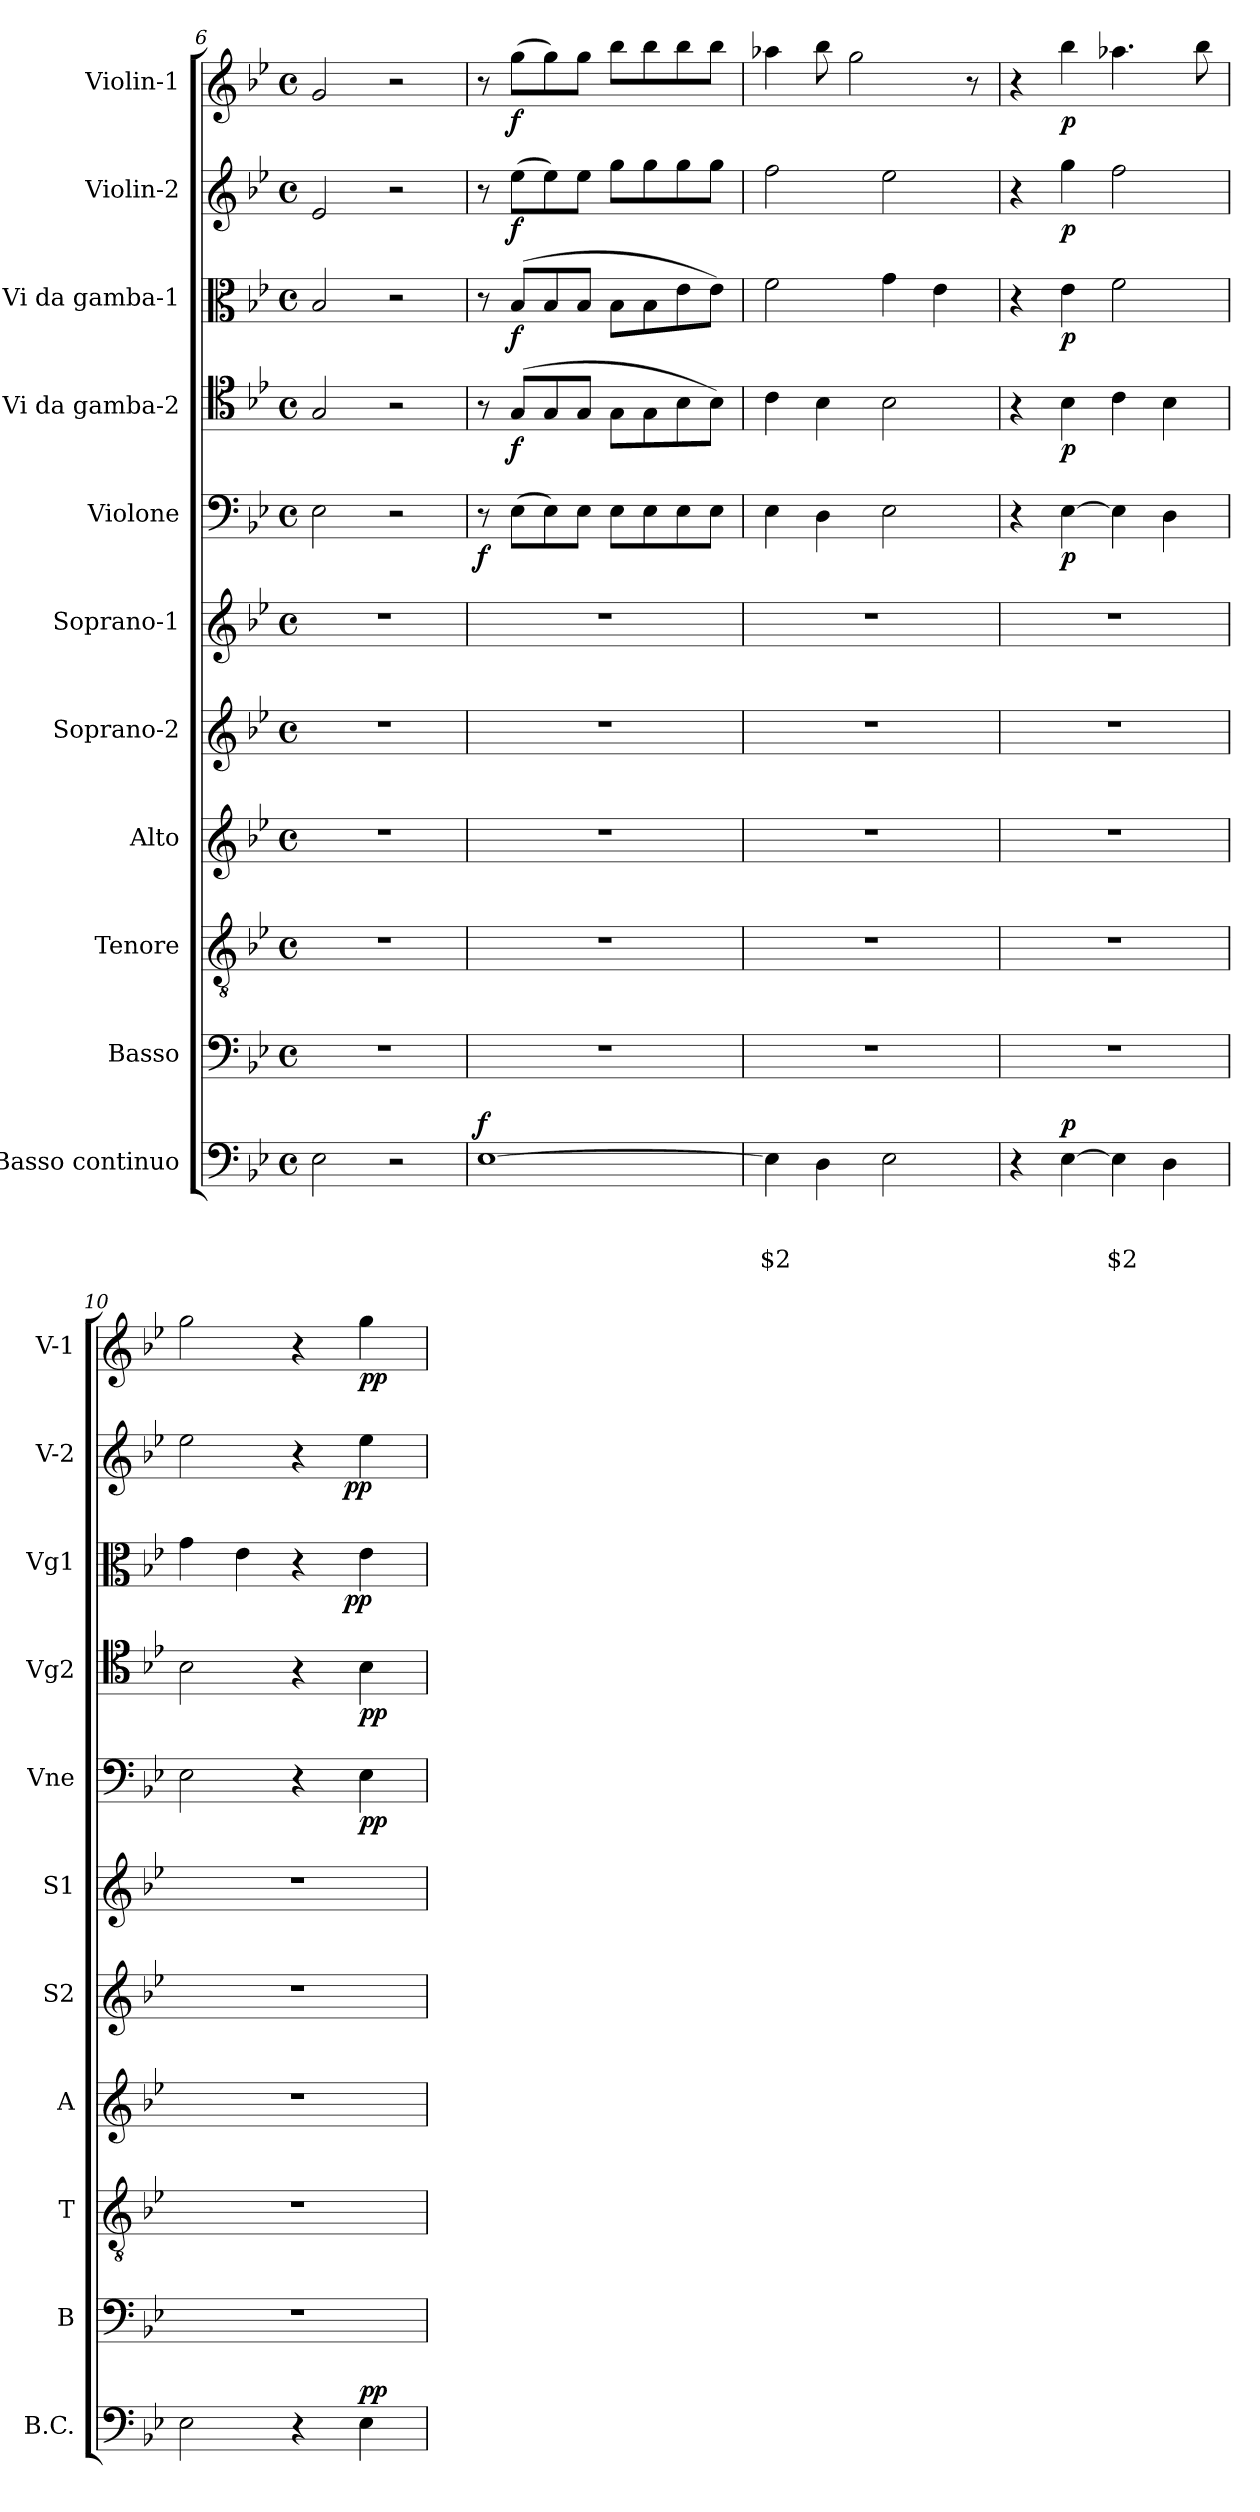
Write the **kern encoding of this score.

**kern	**text	**text	**text	**dynam	**kern	**kern	**kern	**kern	**kern	**kern	**dynam	**kern	**dynam	**kern	**dynam	**kern	**dynam	**kern	**dynam
*part11	*part11	*part11	*part11	*part11	*part10	*part9	*part8	*part7	*part6	*part5	*part5	*part4	*part4	*part3	*part3	*part2	*part2	*part1	*part1
*staff11	*staff11	*staff11	*staff11	*staff11	*staff10	*staff9	*staff8	*staff7	*staff6	*staff5	*staff5	*staff4	*staff4	*staff3	*staff3	*staff2	*staff2	*staff1	*staff1
*I"Basso continuo	*	*	*	*	*I"Basso	*I"Tenore	*I"Alto	*I"Soprano-2	*I"Soprano-1	*I"Violone	*	*I"Vi da gamba-2	*	*I"Vi da gamba-1	*	*I"Violin-2	*	*I"Violin-1	*
*I'B.C.	*	*	*	*	*I'B	*I'T	*I'A	*I'S2	*I'S1	*I'Vne	*	*I'Vg2	*	*I'Vg1	*	*I'V-2	*	*I'V-1	*
*clefF4	*	*	*	*	*clefF4	*clefGv2	*clefG2	*clefG2	*clefG2	*clefF4	*	*clefC4	*	*clefC3	*	*clefG2	*	*clefG2	*
*k[b-e-]	*	*	*	*	*k[b-e-]	*k[b-e-]	*k[b-e-]	*k[b-e-]	*k[b-e-]	*k[b-e-]	*	*k[b-e-]	*	*k[b-e-]	*	*k[b-e-]	*	*k[b-e-]	*
*B-:	*	*	*	*	*B-:	*B-:	*B-:	*B-:	*B-:	*B-:	*	*B-:	*	*B-:	*	*B-:	*	*B-:	*
*M4/4	*	*	*	*	*M4/4	*M4/4	*M4/4	*M4/4	*M4/4	*M4/4	*	*M4/4	*	*M4/4	*	*M4/4	*	*M4/4	*
*met(c)	*	*	*	*	*met(c)	*met(c)	*met(c)	*met(c)	*met(c)	*met(c)	*	*met(c)	*	*met(c)	*	*met(c)	*	*met(c)	*
=6	=6	=6	=6	=6	=6	=6	=6	=6	=6	=6	=6	=6	=6	=6	=6	=6	=6	=6	=6
2E-\	.	.	.	.	1r	1r	1r	1r	1r	2E-\	.	2G/	.	2B-/	.	2e-/	.	2g/	.
2r	.	.	.	.	.	.	.	.	.	2r	.	2r	.	2r	.	2r	.	2r	.
!!LO:PB:g=z
=7	=7	=7	=7	=7	=7	=7	=7	=7	=7	=7	=7	=7	=7	=7	=7	=7	=7	=7	=7
!	!	!	!	!LO:DY:a	!	!	!	!	!	!	!LO:DY:b	!	!	!	!	!	!	!	!
[1E-	.	.	.	f	1r	1r	1r	1r	1r	8r	f	8r	.	8r	.	8r	.	8r	.
!	!	!	!	!	!	!	!	!	!	!	!	!	!LO:DY:b	!	!LO:DY:b	!	!LO:DY:b	!	!LO:DY:b
.	.	.	.	.	.	.	.	.	.	(>8E-\L	.	(>8G/L	f	(>8B-/L	f	(>8ee-\L	f	(>8gg\L	f
.	.	.	.	.	.	.	.	.	.	8E-\)	.	8G/	.	8B-/	.	8ee-\)	.	8gg\)	.
.	.	.	.	.	.	.	.	.	.	8E-\J	.	8G/J	.	8B-/J	.	8ee-\J	.	8gg\J	.
.	.	.	.	.	.	.	.	.	.	8E-\L	.	8G\L	.	8B-\L	.	8gg\L	.	8bb-\L	.
.	.	.	.	.	.	.	.	.	.	8E-\	.	8G\	.	8B-\	.	8gg\	.	8bb-\	.
.	.	.	.	.	.	.	.	.	.	8E-\	.	8B-\	.	8e-\	.	8gg\	.	8bb-\	.
.	.	.	.	.	.	.	.	.	.	8E-\J	.	8B-\J)	.	8e-\J)	.	8gg\J	.	8bb-\J	.
=8	=8	=8	=8	=8	=8	=8	=8	=8	=8	=8	=8	=8	=8	=8	=8	=8	=8	=8	=8
!	!	!	!LO:LY:b	!	!	!	!	!	!	!	!	!	!	!	!	!	!	!	!
4E-\]	.	.	$2	.	1r	1r	1r	1r	1r	4E-\	.	4c\	.	2f\	.	2ff\	.	4aa-X\	.
4D\	.	.	.	.	.	.	.	.	.	4D\	.	4B-\	.	.	.	.	.	8bb-\	.
.	.	.	.	.	.	.	.	.	.	.	.	.	.	.	.	.	.	2gg\	.
2E-\	.	.	.	.	.	.	.	.	.	2E-\	.	2B-\	.	4g\	.	2ee-\	.	.	.
.	.	.	.	.	.	.	.	.	.	.	.	.	.	4e-\	.	.	.	.	.
.	.	.	.	.	.	.	.	.	.	.	.	.	.	.	.	.	.	8r	.
=9	=9	=9	=9	=9	=9	=9	=9	=9	=9	=9	=9	=9	=9	=9	=9	=9	=9	=9	=9
4r	.	.	.	.	1r	1r	1r	1r	1r	4r	.	4r	.	4r	.	4r	.	4r	.
!	!	!	!	!LO:DY:a	!	!	!	!	!	!	!LO:DY:b	!	!LO:DY:b	!	!LO:DY:b	!	!LO:DY:b	!	!LO:DY:b
[4E-\	.	.	.	p	.	.	.	.	.	[4E-\	p	4B-\	p	4e-\	p	4gg\	p	4bb-\	p
!	!	!	!LO:LY:b	!	!	!	!	!	!	!	!	!	!	!	!	!	!	!	!
4E-\]	.	.	$2	.	.	.	.	.	.	4E-\]	.	4c\	.	2f\	.	2ff\	.	4.aa-X\	.
4D\	.	.	.	.	.	.	.	.	.	4D\	.	4B-\	.	.	.	.	.	.	.
.	.	.	.	.	.	.	.	.	.	.	.	.	.	.	.	.	.	8bb-\	.
=10	=10	=10	=10	=10	=10	=10	=10	=10	=10	=10	=10	=10	=10	=10	=10	=10	=10	=10	=10
*	*	*	*	*	*	*	*	*	*	*	*	*	*	*^	*	*^	*	*	*
2E-\	.	.	.	.	1r	1r	1r	1r	1r	2E-\	.	2B-\	.	4g\	2ryy	.	2ee-\	2ryy	.	2gg\	.
.	.	.	.	.	.	.	.	.	.	.	.	.	.	4e-\	.	.	.	.	.	.	.
4r	.	.	.	.	.	.	.	.	.	4r	.	4r	.	4r	8..ryy	.	4r	8..ryy	.	4r	.
!	!	!	!	!	!	!	!	!	!	!	!	!	!	!	!	!LO:DY:b	!	!	!LO:DY:b	!	!
.	.	.	.	.	.	.	.	.	.	.	.	.	.	.	4ryy	pp	.	4ryy	pp	.	.
!	!	!	!	!LO:DY:a	!	!	!	!	!	!	!LO:DY:b	!	!LO:DY:b	!	!	!	!	!	!	!	!LO:DY:b
4E-\	.	.	.	pp	.	.	.	.	.	4E-\	pp	4B-\	pp	4e-\	.	.	4ee-\	.	.	4gg\	pp
.	.	.	.	.	.	.	.	.	.	.	.	.	.	.	32ryy	.	.	32ryy	.	.	.
*	*	*	*	*	*	*	*	*	*	*	*	*	*	*v	*v	*	*	*	*	*	*
*	*	*	*	*	*	*	*	*	*	*	*	*	*	*	*	*v	*v	*	*	*
=	=	=	=	=	=	=	=	=	=	=	=	=	=	=	=	=	=	=	=
*-	*-	*-	*-	*-	*-	*-	*-	*-	*-	*-	*-	*-	*-	*-	*-	*-	*-	*-	*-
